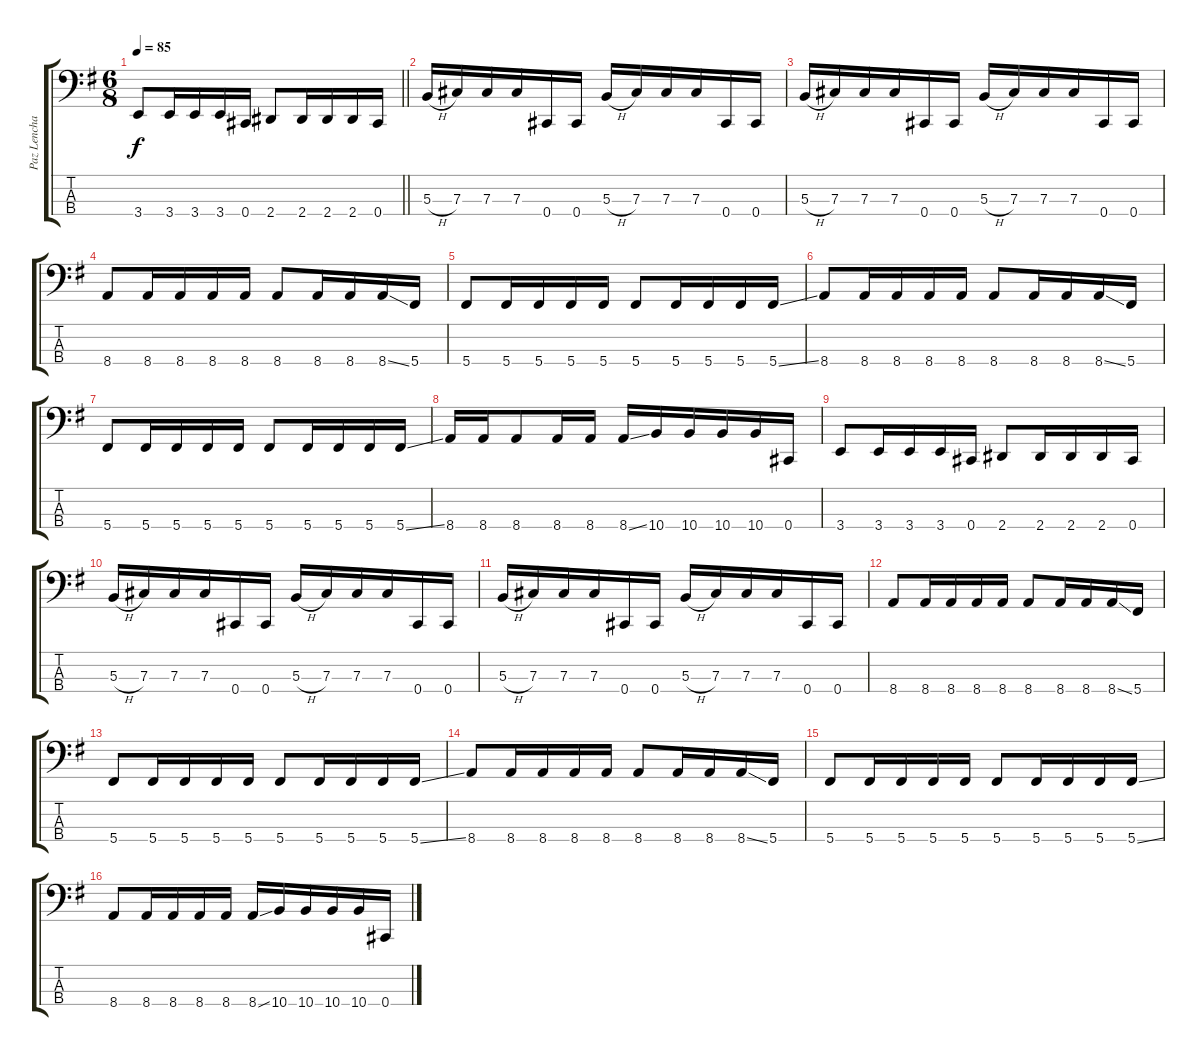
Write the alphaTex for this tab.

\track ("Paz Lenchantin" "Paz Lencha") {instrument electricbasspick}
\staff {score tabs}
\tuning (E2 B1 Gb1 Db1) {hide}
\ts (6 8)
\tempo 85
\clef f4
\barLineRight lightlight
\ks eminor
3.4.8{dy f} 3.4.16 3.4.16 3.4.16 0.4.16 2.4.8 2.4.16 2.4.16 2.4.16 0.4.16 |
5.3{h}.16 7.3.16 7.3.16 7.3.16 0.4.16 0.4.16 5.3{h}.16 7.3.16 7.3.16 7.3.16 0.4.16 0.4.16 |
5.3{h}.16 7.3.16 7.3.16 7.3.16 0.4.16 0.4.16 5.3{h}.16 7.3.16 7.3.16 7.3.16 0.4.16 0.4.16 |
8.4.8 8.4.16 8.4.16 8.4.16 8.4.16 8.4.8 8.4.16 8.4.16 8.4{ss}.16 5.4.16 |
5.4.8 5.4.16 5.4.16 5.4.16 5.4.16 5.4.8 5.4.16 5.4.16 5.4.16 5.4{ss}.16 |
8.4.8 8.4.16 8.4.16 8.4.16 8.4.16 8.4.8 8.4.16 8.4.16 8.4{ss}.16 5.4.16 |
5.4.8 5.4.16 5.4.16 5.4.16 5.4.16 5.4.8 5.4.16 5.4.16 5.4.16 5.4{ss}.16 |
8.4.16 8.4.16 8.4.8 8.4.16 8.4.16 8.4{ss}.16 10.4.16 10.4.16 10.4.16 10.4.16 0.4.16 |
3.4.8 3.4.16 3.4.16 3.4.16 0.4.16 2.4.8 2.4.16 2.4.16 2.4.16 0.4.16 |
5.3{h}.16 7.3.16 7.3.16 7.3.16 0.4.16 0.4.16 5.3{h}.16 7.3.16 7.3.16 7.3.16 0.4.16 0.4.16 |
5.3{h}.16 7.3.16 7.3.16 7.3.16 0.4.16 0.4.16 5.3{h}.16 7.3.16 7.3.16 7.3.16 0.4.16 0.4.16 |
8.4.8 8.4.16 8.4.16 8.4.16 8.4.16 8.4.8 8.4.16 8.4.16 8.4{ss}.16 5.4.16 |
5.4.8 5.4.16 5.4.16 5.4.16 5.4.16 5.4.8 5.4.16 5.4.16 5.4.16 5.4{ss}.16 |
8.4.8 8.4.16 8.4.16 8.4.16 8.4.16 8.4.8 8.4.16 8.4.16 8.4{ss}.16 5.4.16 |
5.4.8 5.4.16 5.4.16 5.4.16 5.4.16 5.4.8 5.4.16 5.4.16 5.4.16 5.4{ss}.16 |
8.4.8 8.4.16 8.4.16 8.4.16 8.4.16 8.4{ss}.16 10.4.16 10.4.16 10.4.16 10.4.16 0.4.16
